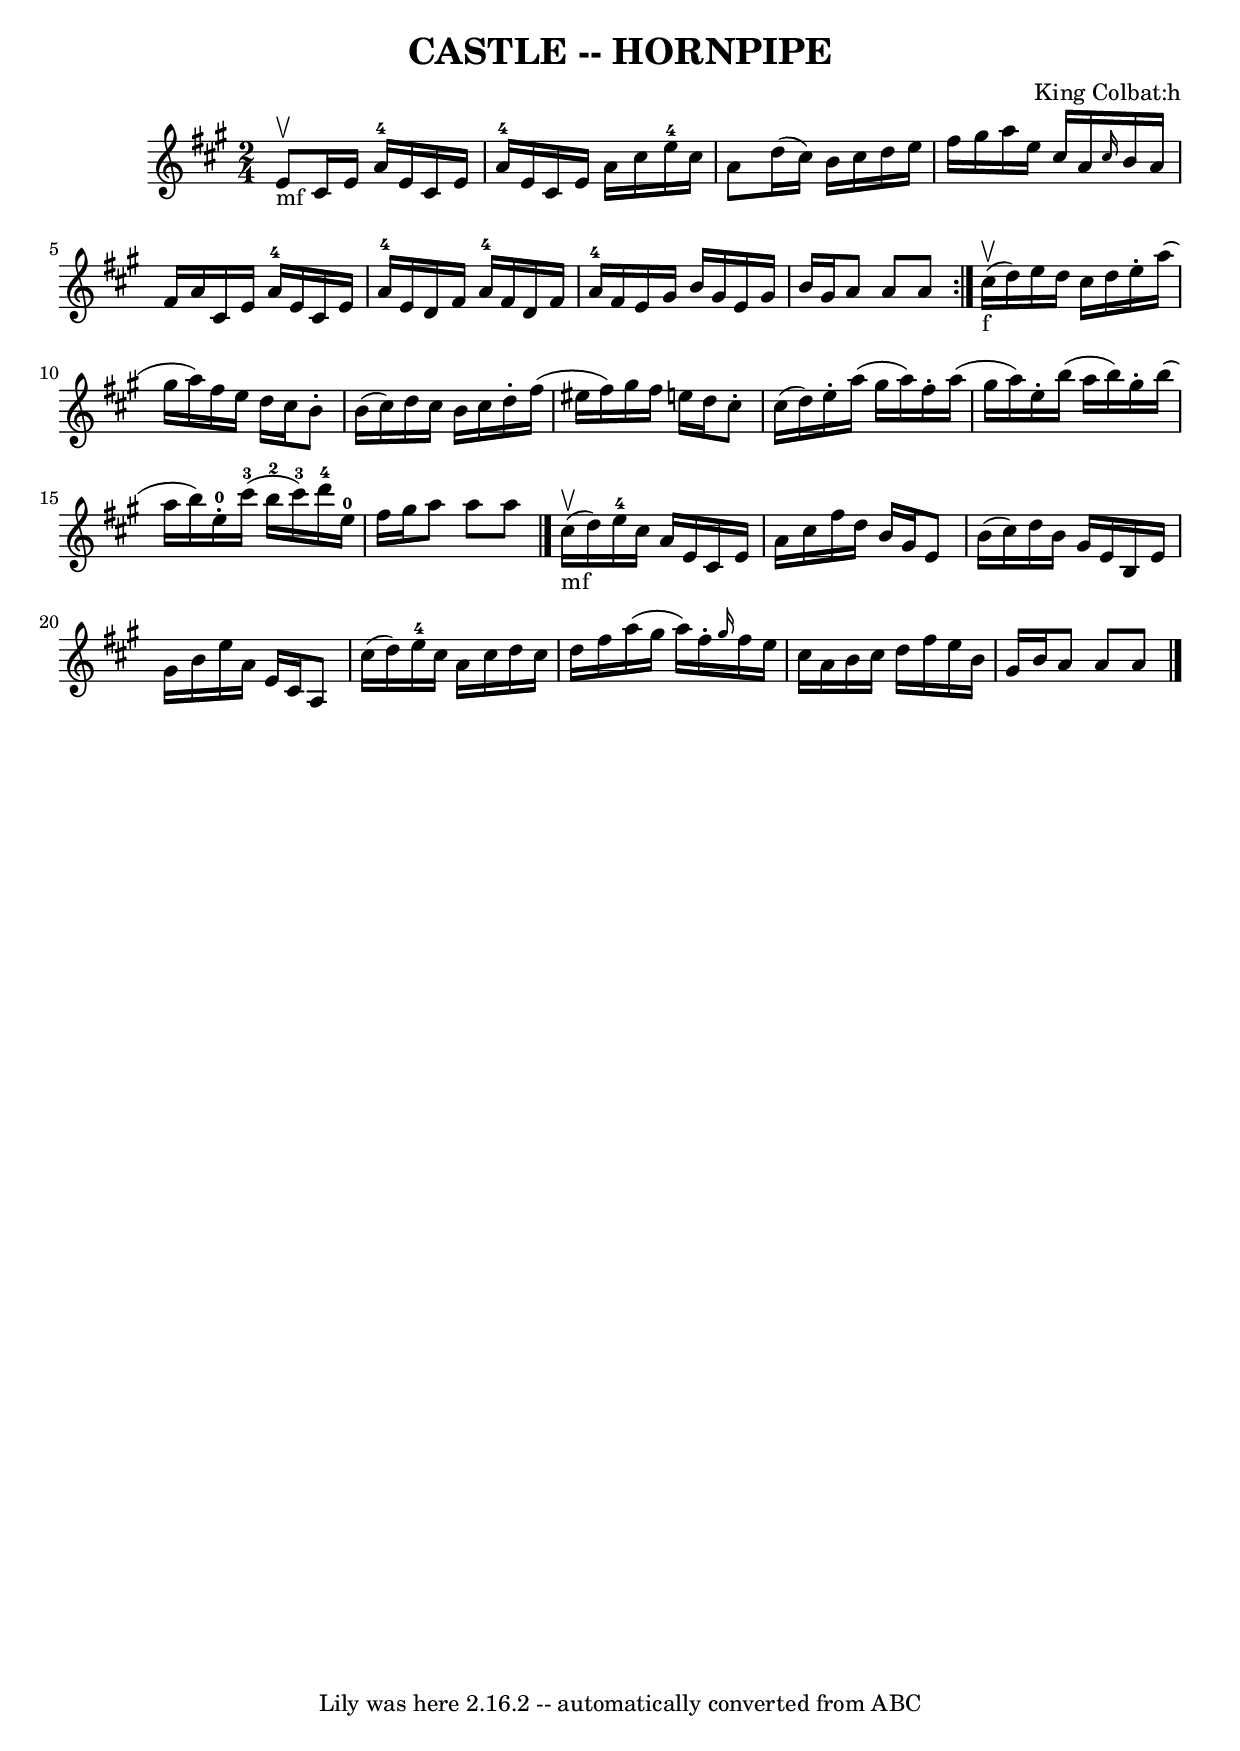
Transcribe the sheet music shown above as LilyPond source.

\version "2.16.2"
\include "Mammoth.ily"
\header {
  %% book = "Ryan's Mammoth Collection of Fiddle Tunes"
 composer = "King Colbat:h"
 crossRefNumber = "1"
 footnotes = ""
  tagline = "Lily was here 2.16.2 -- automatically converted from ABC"
  title = "CASTLE -- HORNPIPE"

}
voicedefault =  {



  \repeat volta 2 {

    \time 2/4 
    \key a \major e'8_"mf"^\upbow        |
 cs'16 e'16 a'16-4 e'16 cs'16 e'16 a'16-4 e'16     |
 cs'16 e'16 a'16 cs''16 e''16-4 cs''16 a'8     |
 d''16 ( cs''16) b'16 cs''16 d''16 e''16 fs''16 gs''16      |
 a''16 e''16 cs''16 a'16  \grace { cs''16  
				     } b'16 a'16 fs'16 a'16    |  |
 cs'16 e'16 a'16-4 e'16 cs'16 e'16 a'16-4 e'16     |
 d'16 fs'16 a'16-4 fs'16 d'16 fs'16 a'16-4 fs'16    |
 e'16 gs'16 b'16 gs'16 e'16 gs'16 b'16 gs'16     |
 a'8  
 a'8 a'8       } cs''16_"f"(^\upbow d''16)        |
 e''16 d''16 cs''16 d''16 e''16-. a''16 (gs''16 a''16)   |
 fs''16 e''16 d''16 cs''16 b'8-. b'16 (cs''16)   |
 d''16 cs''16 b'16 cs''16 d''16-. fs''16 ( es''16 fs''16)    |
 gs''16 fs''16 e''16 d''16 cs''8-. cs''16 (d''16)   |  |
 e''16-. a''16 ( gs''16 a''16) fs''16-. a''16 (gs''16 a''16)    |
  
 e''16-. b''16 (a''16 b''16) gs''16-. b''16 (a''16 b''16)        |
 e''16-0-. cs'''16-3(b''16-2 cs'''16-3) d'''16-4 e''16-0 fs''16 gs''16     |
 a''8 a''8 a''8    \bar "|." cs''16_"mf"(^\upbow d''16)      |
 e''16-4 cs''16 a'16 e'16 cs'16 e'16 a'16 cs''16     |
 fs''16 d''16 b'16 gs'16 e'8 b'16 ( cs''16)    |
 d''16 b'16 gs'16 e'16 b16 e'16 gs'16 b'16     |
 e''16 a'16 e'16 cs'16 a8 cs''16 ( d''16)   |  |
 e''16-4 cs''16 a'16 cs''16 d''16 cs''16 d''16 fs''16     |
 a''16 (gs''16    
 a''16) fs''16-. \grace { gs''16  
			   } fs''16 e''16 cs''16 a'16     |
 b'16 cs''16 d''16 fs''16 e''16 b'16 gs'16 b'16     |
 a'8 a'8 a'8    \bar "|."   

}

\score{
  <<

    \context Staff="default"
    {
      \voicedefault 
      
    }

  >>
  \layout {
    
  }
  \midi {
  }

}
